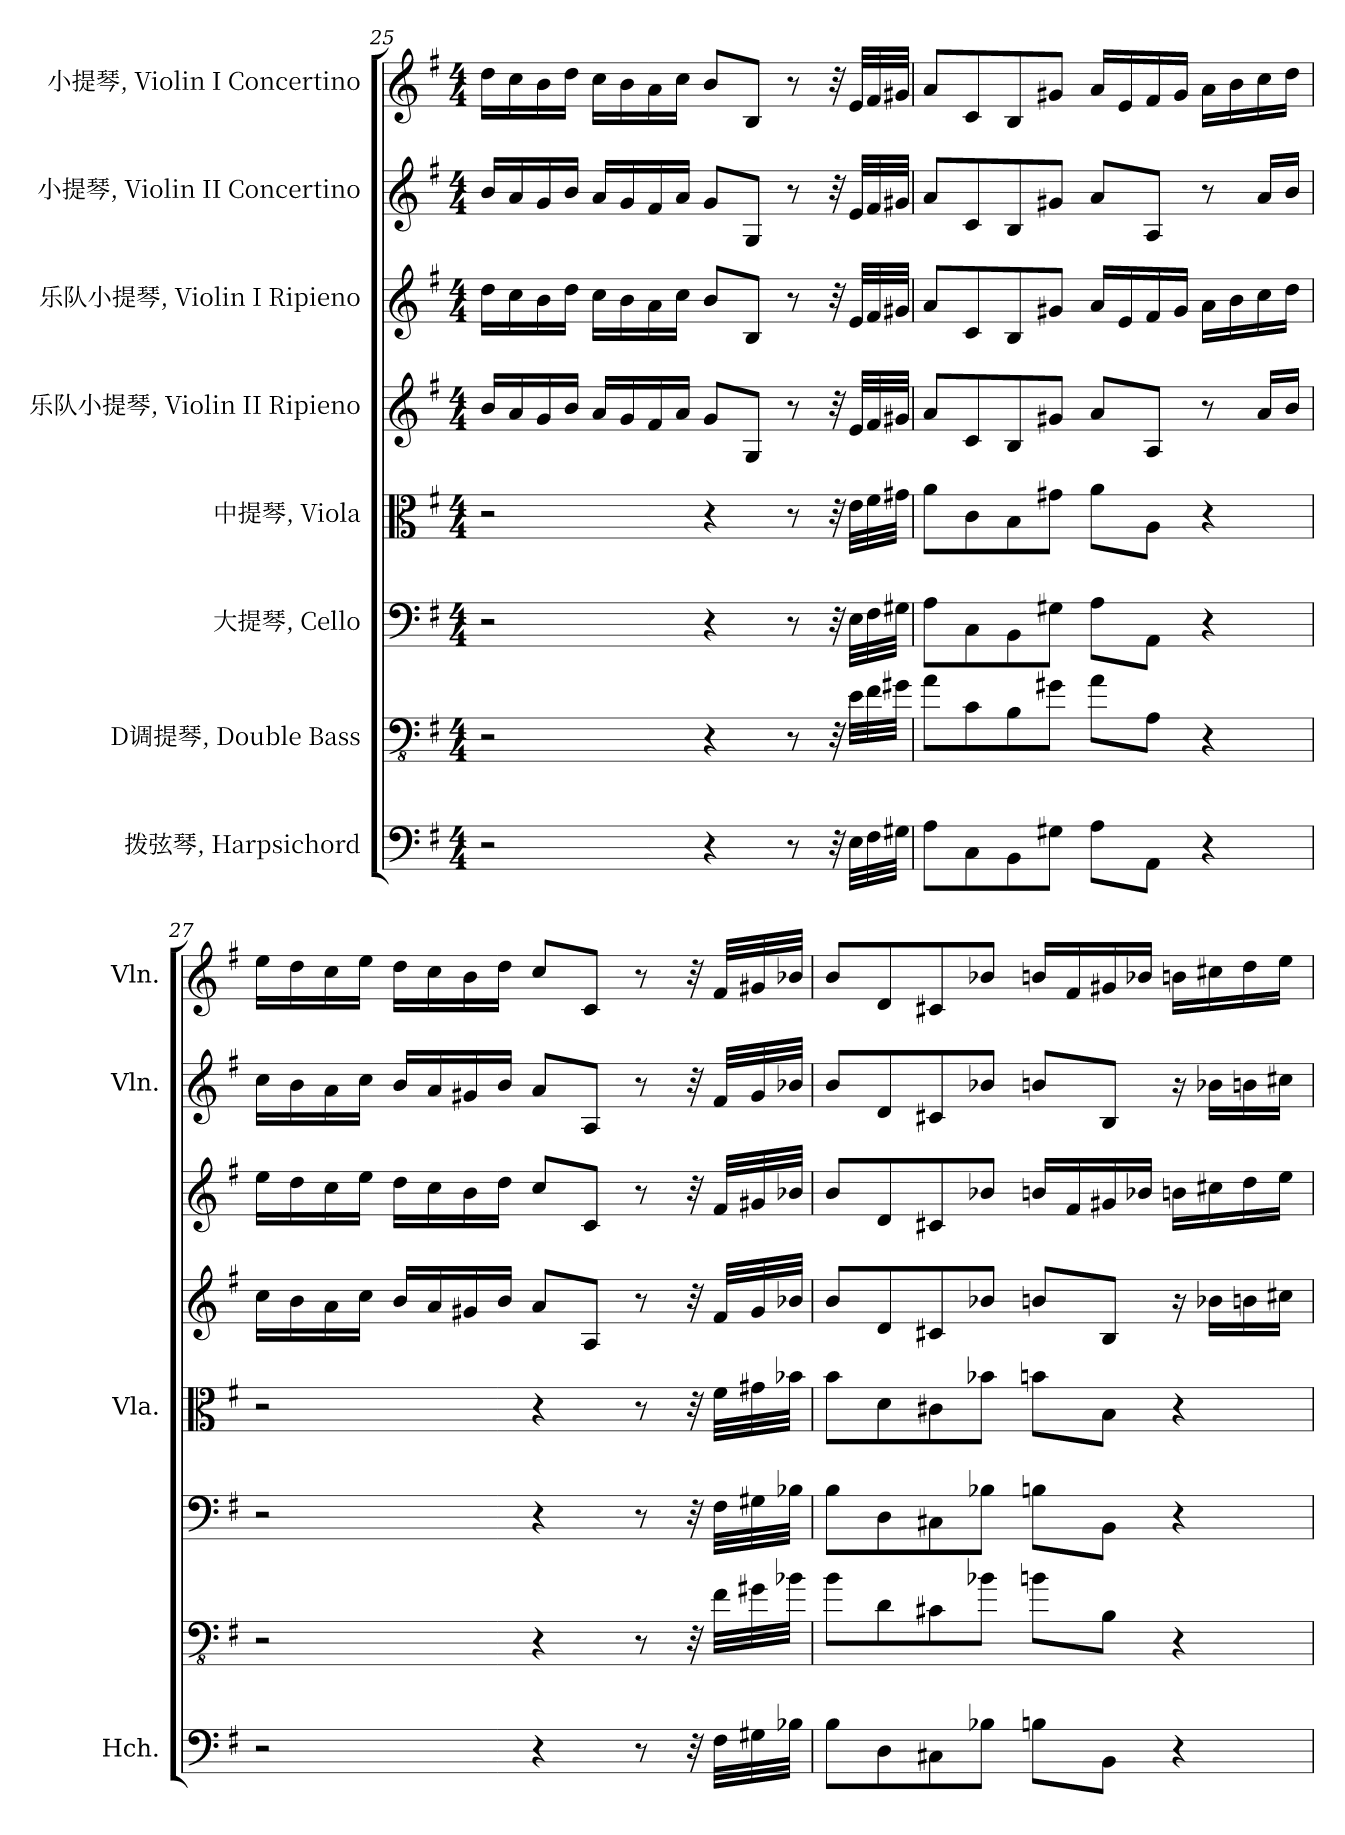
**kern	**kern	**kern	**kern	**kern	**kern	**kern	**kern
*part8	*part7	*part6	*part5	*part4	*part3	*part2	*part1
*staff8	*staff7	*staff6	*staff5	*staff4	*staff3	*staff2	*staff1
*I"拨弦琴, Harpsichord	*I"D调提琴, Double Bass	*I"大提琴, Cello	*I"中提琴, Viola	*I"乐队小提琴, Violin II Ripieno	*I"乐队小提琴, Violin  I Ripieno	*I"小提琴, Violin II Concertino	*I"小提琴, Violin  I Concertino
*I'Hch.	*	*	*I'Vla.	*	*	*I'Vln.	*I'Vln.
*clefF4	*clefFv4	*clefF4	*clefC3	*clefG2	*clefG2	*clefG2	*clefG2
*	*ITrd7c12	*	*	*	*	*	*
*k[f#]	*k[f#]	*k[f#]	*k[f#]	*k[f#]	*k[f#]	*k[f#]	*k[f#]
*M4/4	*M4/4	*M4/4	*M4/4	*M4/4	*M4/4	*M4/4	*M4/4
=25	=25	=25	=25	=25	=25	=25	=25
2r	2r	2r	2r	16b/LL	16dd\LL	16b/LL	16dd\LL
.	.	.	.	16a/	16cc\	16a/	16cc\
.	.	.	.	16g/	16b\	16g/	16b\
.	.	.	.	16b/JJ	16dd\JJ	16b/JJ	16dd\JJ
.	.	.	.	16a/LL	16cc\LL	16a/LL	16cc\LL
.	.	.	.	16g/	16b\	16g/	16b\
.	.	.	.	16f#/	16a\	16f#/	16a\
.	.	.	.	16a/JJ	16cc\JJ	16a/JJ	16cc\JJ
4r	4r	4r	4r	8g/L	8b/L	8g/L	8b/L
.	.	.	.	8G/J	8B/J	8G/J	8B/J
8r	8r	8r	8r	8r	8r	8r	8r
32r	32r	32r	32r	32r	32r	32r	32r
32E\LLL	32EE\LLL	32E\LLL	32e\LLL	32e/LLL	32e/LLL	32e/LLL	32e/LLL
32F#\	32FF#\	32F#\	32f#\	32f#/	32f#/	32f#/	32f#/
32G#X\JJJ	32GG#X\JJJ	32G#X\JJJ	32g#X\JJJ	32g#X/JJJ	32g#X/JJJ	32g#X/JJJ	32g#X/JJJ
=26	=26	=26	=26	=26	=26	=26	=26
8A\L	8AA\L	8A\L	8a\L	8a/L	8a/L	8a/L	8a/L
8C\	8CC\	8C\	8c\	8c/	8c/	8c/	8c/
8BB\	8BBB\	8BB\	8B\	8B/	8B/	8B/	8B/
8G#X\J	8GG#X\J	8G#X\J	8g#X\J	8g#X/J	8g#X/J	8g#X/J	8g#X/J
8A\L	8AA\L	8A\L	8a\L	8a/L	16a/LL	8a/L	16a/LL
.	.	.	.	.	16e/	.	16e/
8AA\J	8AAA\J	8AA\J	8A\J	8A/J	16f#/	8A/J	16f#/
.	.	.	.	.	16g#/JJ	.	16g#/JJ
4r	4r	4r	4r	8r	16a\LL	8r	16a\LL
.	.	.	.	.	16b\	.	16b\
.	.	.	.	16a/LL	16cc\	16a/LL	16cc\
.	.	.	.	16b/JJ	16dd\JJ	16b/JJ	16dd\JJ
!!LO:PB:g=z
=27	=27	=27	=27	=27	=27	=27	=27
2r	2r	2r	2r	16cc\LL	16ee\LL	16cc\LL	16ee\LL
.	.	.	.	16b\	16dd\	16b\	16dd\
.	.	.	.	16a\	16cc\	16a\	16cc\
.	.	.	.	16cc\JJ	16ee\JJ	16cc\JJ	16ee\JJ
.	.	.	.	16b/LL	16dd\LL	16b/LL	16dd\LL
.	.	.	.	16a/	16cc\	16a/	16cc\
.	.	.	.	16g#X/	16b\	16g#X/	16b\
.	.	.	.	16b/JJ	16dd\JJ	16b/JJ	16dd\JJ
4r	4r	4r	4r	8a/L	8cc/L	8a/L	8cc/L
.	.	.	.	8A/J	8c/J	8A/J	8c/J
8r	8r	8r	8r	8r	8r	8r	8r
32r	32r	32r	32r	32r	32r	32r	32r
32F#\LLL	32FF#\LLL	32F#\LLL	32f#\LLL	32f#/LLL	32f#/LLL	32f#/LLL	32f#/LLL
32G#X\	32GG#X\	32G#X\	32g#X\	32g#/	32g#X/	32g#/	32g#X/
32B-X\JJJ	32BB-X\JJJ	32B-X\JJJ	32b-X\JJJ	32b-X/JJJ	32b-X/JJJ	32b-X/JJJ	32b-X/JJJ
=28	=28	=28	=28	=28	=28	=28	=28
8B\L	8BB\L	8B\L	8b\L	8b/L	8b/L	8b/L	8b/L
8D\	8DD\	8D\	8d\	8d/	8d/	8d/	8d/
8C#X\	8CC#X\	8C#X\	8c#X\	8c#X/	8c#X/	8c#X/	8c#X/
8B-X\J	8BB-X\J	8B-X\J	8b-X\J	8b-X/J	8b-X/J	8b-X/J	8b-X/J
8Bn\L	8BBn\L	8Bn\L	8bn\L	8bn/L	16bn/LL	8bn/L	16bn/LL
.	.	.	.	.	16f#/	.	16f#/
8BB\J	8BBB\J	8BB\J	8B\J	8B/J	16g#X/	8B/J	16g#X/
.	.	.	.	.	16b-X/JJ	.	16b-X/JJ
4r	4r	4r	4r	16r	16bn\LL	16r	16bn\LL
.	.	.	.	16b-X\LL	16cc#X\	16b-X\LL	16cc#X\
.	.	.	.	16bn\	16dd\	16bn\	16dd\
.	.	.	.	16cc#X\JJ	16ee\JJ	16cc#X\JJ	16ee\JJ
=	=	=	=	=	=	=	=
*-	*-	*-	*-	*-	*-	*-	*-
